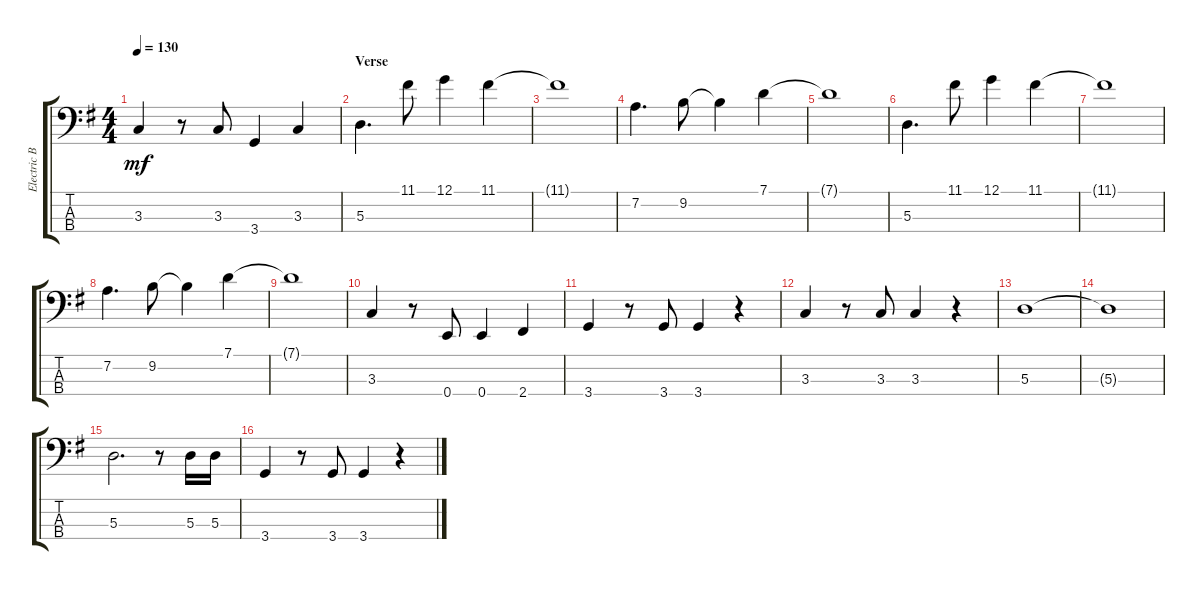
\track ("Electric Bass" "Electric B") {instrument electricbassfinger}
\staff {score tabs}
\tuning (G2 D2 A1 E1) {hide}
\ts (4 4)
\tempo 130
\clef f4
\ks g
3.3.4{dy mf} r.8 3.3.8 3.4.4 3.3.4 |
\section ("" "Verse")
5.3.4{d} 11.1.8 12.1.4 11.1.4 |
11.1{t}.1 |
7.2.4{d} 9.2.8 9.2{t}.4 7.1.4 |
7.1{t}.1 |
5.3.4{d} 11.1.8 12.1.4 11.1.4 |
11.1{t}.1 |
7.2.4{d} 9.2.8 9.2{t}.4 7.1.4 |
7.1{t}.1 |
3.3.4 r.8 0.4.8 0.4.4 2.4.4 |
3.4.4 r.8 3.4.8 3.4.4 r.4 |
3.3.4 r.8 3.3.8 3.3.4 r.4 |
5.3.1 |
5.3{t}.1 |
5.3.2{d} r.8 5.3.16 5.3.16 |
3.4.4 r.8 3.4.8 3.4.4 r.4
